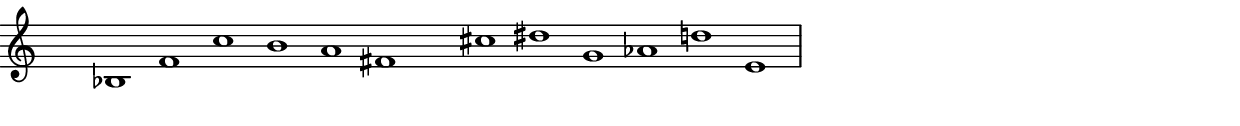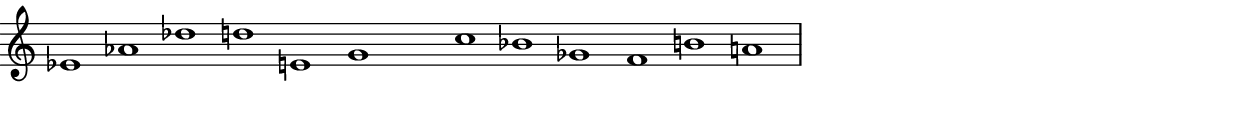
%
% $Id: schoenberg-op33-rows.ly 79 2009-07-10 10:51:47Z nicb $
%

\version "2.10.33"

\include "_setup.ly"

\score {
	\relative c' {
	  \override Score.MetronomeMark #'transparent = ##t
    \override Score.TimeSignature #'transparent = ##t
		\set Staff.midiInstrument = "acoustic grand"
		\key c \major
		\clef treble
	  \time 13/1
	  \tempo 1 = 120
	  bes1 f'1 c'1 b1 a1 fis1 s1 cis'1 dis1 g,1 aes1 d1 e,1 |
    es1 aes1 des1 d1 e,1 g1 s1 c1 bes1 ges1 f1 b1 a1
	}
  \midi{}
  \layout{}
}
